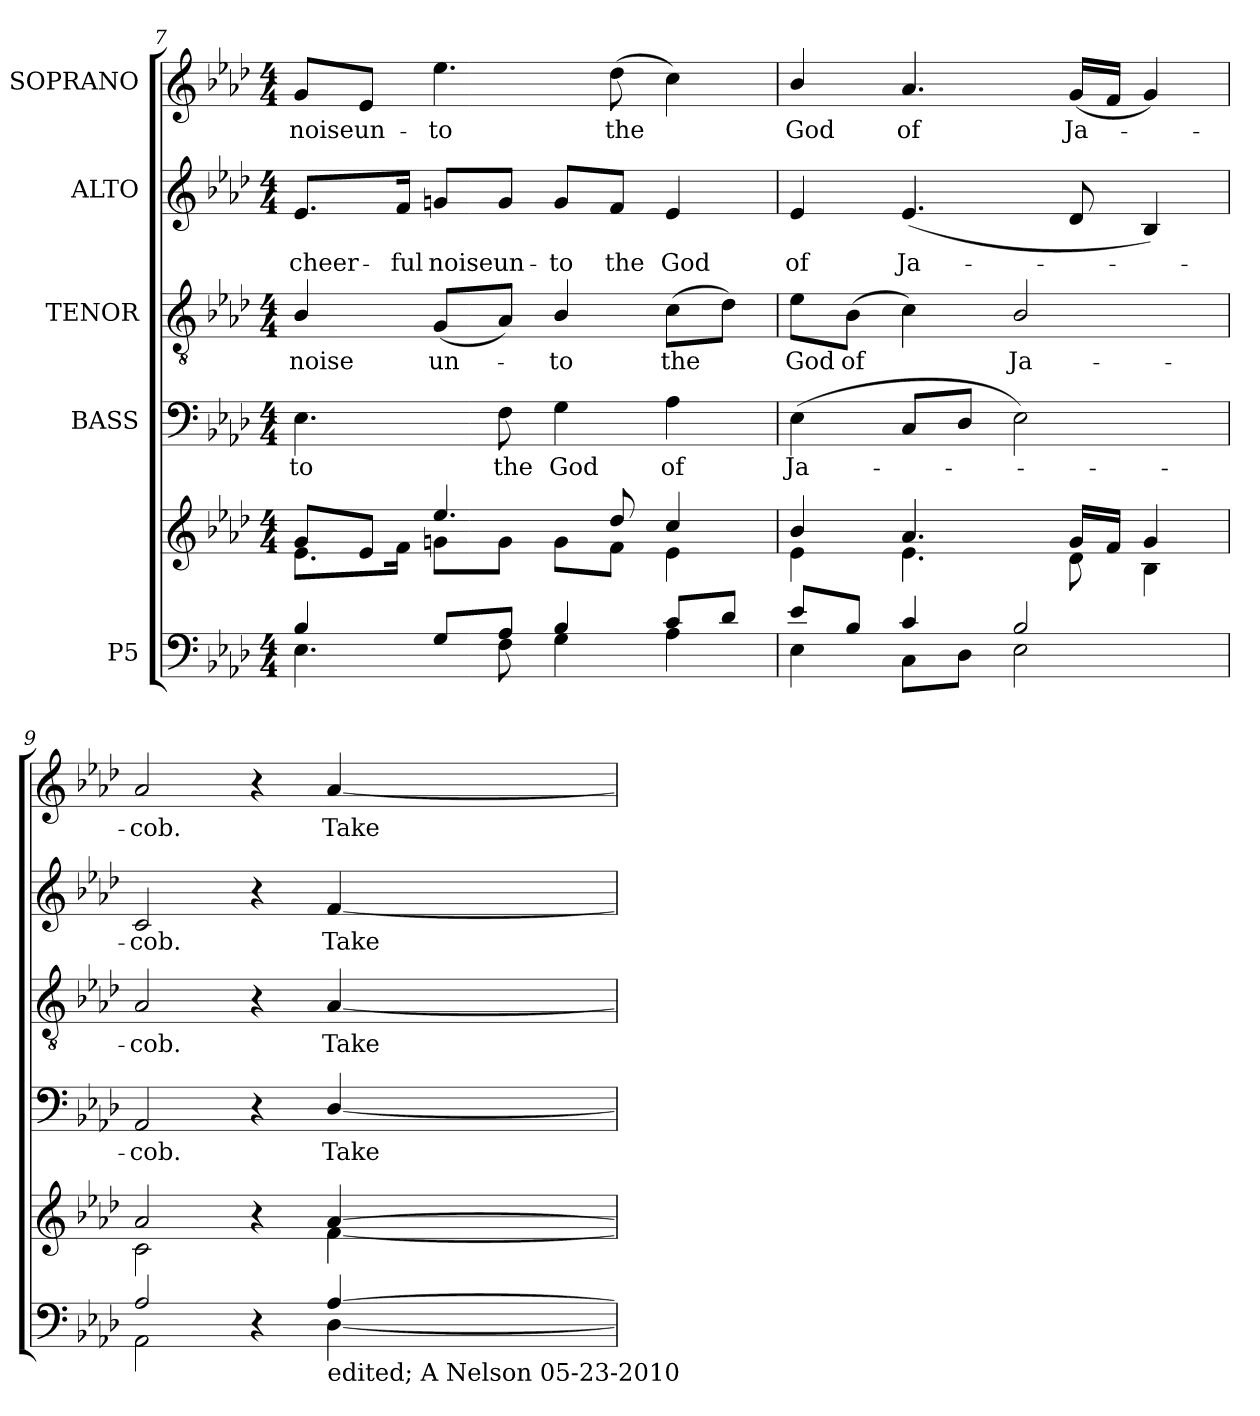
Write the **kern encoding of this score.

**kern	**kern	**kern	**text	**kern	**text	**kern	**text	**kern	**text
*part5	*part5	*part4	*part4	*part3	*part3	*part2	*part2	*part1	*part1
*staff6	*staff5	*staff4	*staff4	*staff3	*staff3	*staff2	*staff2	*staff1	*staff1
*I"P5	*	*I"BASS	*	*I"TENOR	*	*I"ALTO	*	*I"SOPRANO	*
*clefF4	*clefG2	*clefF4	*	*clefGv2	*	*clefG2	*	*clefG2	*
*	*	*	*	*ITrd7c12	*	*	*	*	*
*k[b-e-a-d-]	*k[b-e-a-d-]	*k[b-e-a-d-]	*	*k[b-e-a-d-]	*	*k[b-e-a-d-]	*	*k[b-e-a-d-]	*
*A-:	*A-:	*A-:	*	*A-:	*	*A-:	*	*A-:	*
*M4/4	*M4/4	*M4/4	*	*M4/4	*	*M4/4	*	*M4/4	*
=7	=7	=7	=7	=7	=7	=7	=7	=7	=7
*^	*^	*	*	*	*	*	*	*	*
!	!	!	!	!	!LO:LY:b:color=#000000	!	!	!	!	!	!
!	!	!	!	!	!	!	!LO:LY:b:color=#000000	!	!	!	!
!	!	!	!	!	!	!	!	!	!LO:LY:b:color=#000000	!	!
!	!	!	!	!	!	!	!	!	!	!	!LO:LY:b:color=#000000
4B-i/	4.E-i\	8gi/L	8.e-i\L	4.E-i\	-to	4BB-i/	noise	8.e-i/L	cheer-	8gi/L	noise
!	!	!	!	!	!	!	!	!	!	!	!LO:LY:b:color=#000000
.	.	8e-i/J	.	.	.	.	.	.	.	8e-i/J	un-
!	!	!	!	!	!	!	!	!	!LO:LY:b:color=#000000	!	!
.	.	.	16fi\Jk	.	.	.	.	16fi/Jk	-ful	.	.
!	!	!	!	!	!	!	!LO:LY:b:color=#000000	!	!	!	!
!	!	!	!	!	!	!	!	!	!LO:LY:b:color=#000000	!	!
!	!	!	!	!	!	!	!	!	!	!	!LO:LY:b:color=#000000
8Gi/L	.	4.ee-i/	8gni\L	.	.	(8GGi/L	un-	8gni/L	noise	4.ee-i\	-to
!	!	!	!	!	!LO:LY:b:color=#000000	!	!	!	!	!	!
!	!	!	!	!	!	!	!	!	!LO:LY:b:color=#000000	!	!
8A-i/J	8Fi\	.	8gi\J	8Fi\	the	8AA-i/J)	.	8gi/J	un-	.	.
!	!	!	!	!	!LO:LY:b:color=#000000	!	!	!	!	!	!
!	!	!	!	!	!	!	!LO:LY:b:color=#000000	!	!	!	!
!	!	!	!	!	!	!	!	!	!LO:LY:b:color=#000000	!	!
4B-i/	4Gi\	.	8gi\L	4Gi\	God	4BB-i/	-to	8gi/L	-to	.	.
!	!	!	!	!	!	!	!	!	!LO:LY:b:color=#000000	!	!
!	!	!	!	!	!	!	!	!	!	!	!LO:LY:b:color=#000000
.	.	8dd-i/	8fi\J	.	.	.	.	8fi/J	the	(8dd-i\	the
!	!	!	!	!	!LO:LY:b:color=#000000	!	!	!	!	!	!
!	!	!	!	!	!	!	!LO:LY:b:color=#000000	!	!	!	!
!	!	!	!	!	!	!	!	!	!LO:LY:b:color=#000000	!	!
8ci/L	4A-i\	4cci/	4e-i\	4A-i\	of	(8Ci\L	the	4e-i/	God	4cci\)	.
8d-i/J	.	.	.	.	.	8D-i\J)	.	.	.	.	.
=8	=8	=8	=8	=8	=8	=8	=8	=8	=8	=8	=8
!	!	!	!	!	!LO:LY:b:color=#000000	!	!	!	!	!	!
!	!	!	!	!	!	!	!LO:LY:b:color=#000000	!	!	!	!
!	!	!	!	!	!	!	!	!	!LO:LY:b:color=#000000	!	!
!	!	!	!	!	!	!	!	!	!	!	!LO:LY:b:color=#000000
8e-i/L	4E-i\	4b-i/	4e-i\	(4E-i\	Ja-	8E-i\L	God	4e-i/	of	4b-i/	God
!	!	!	!	!	!	!	!LO:LY:b:color=#000000	!	!	!	!
8B-i/J	.	.	.	.	.	(8BB-i\J	of	.	.	.	.
!	!	!	!	!	!	!	!	!	!LO:LY:b:color=#000000	!	!
!	!	!	!	!	!	!	!	!	!	!	!LO:LY:b:color=#000000
4ci/	8Ci\L	4.a-i/	4.e-i\	8Ci/L	.	4Ci\)	.	(4.e-i/	Ja-	4.a-i/	of
.	8D-i\J	.	.	8D-i/J	.	.	.	.	.	.	.
!	!	!	!	!	!	!	!LO:LY:b:color=#000000	!	!	!	!
2B-i/	2E-i\	.	.	2E-i\)	.	2BB-i/	Ja-	.	.	.	.
!	!	!	!	!	!	!	!	!	!	!	!LO:LY:b:color=#000000
.	.	16gi/LL	8d-i\	.	.	.	.	8d-i/	.	(16gi/LL	Ja-
.	.	16fi/JJ	.	.	.	.	.	.	.	16fi/JJ	.
.	.	4gi/	4B-i\	.	.	.	.	4B-i/)	.	4gi/)	.
=9	=9	=9	=9	=9	=9	=9	=9	=9	=9	=9	=9
!	!	!	!	!	!LO:LY:b:color=#000000	!	!	!	!	!	!
!	!	!	!	!	!	!	!LO:LY:b:color=#000000	!	!	!	!
!	!	!	!	!	!	!	!	!	!LO:LY:b:color=#000000	!	!
!	!	!	!	!	!	!	!	!	!	!	!LO:LY:b:color=#000000
2A-i/	2AA-i\	2a-i/	2ci\	2AA-i/	-cob.	2AA-i/	-cob.	2ci/	-cob.	2a-i/	-cob.
4r	4ryy	4r	4ryy	4r	.	4r	.	4r	.	4r	.
!	!	!	!	!	!LO:LY:b:color=#000000	!	!	!	!	!	!
!	!	!	!	!	!	!	!LO:LY:b:color=#000000	!	!	!	!
!	!	!	!	!	!	!	!	!	!LO:LY:b:color=#000000	!	!
!LO:TX:b:t=edited; A Nelson 05-23-2010	!	!	!	!	!	!	!	!	!	!	!
!	!	!	!	!	!	!	!	!	!	!	!LO:LY:b:color=#000000
[4A-i/	[4D-i\	[4a-i/	[4fi\	[4D-i/	Take	[4AA-i/	Take	[4fi/	Take	[4a-i/	Take
*v	*v	*	*	*	*	*	*	*	*	*	*
*	*v	*v	*	*	*	*	*	*	*	*
=	=	=	=	=	=	=	=	=	=
*-	*-	*-	*-	*-	*-	*-	*-	*-	*-
